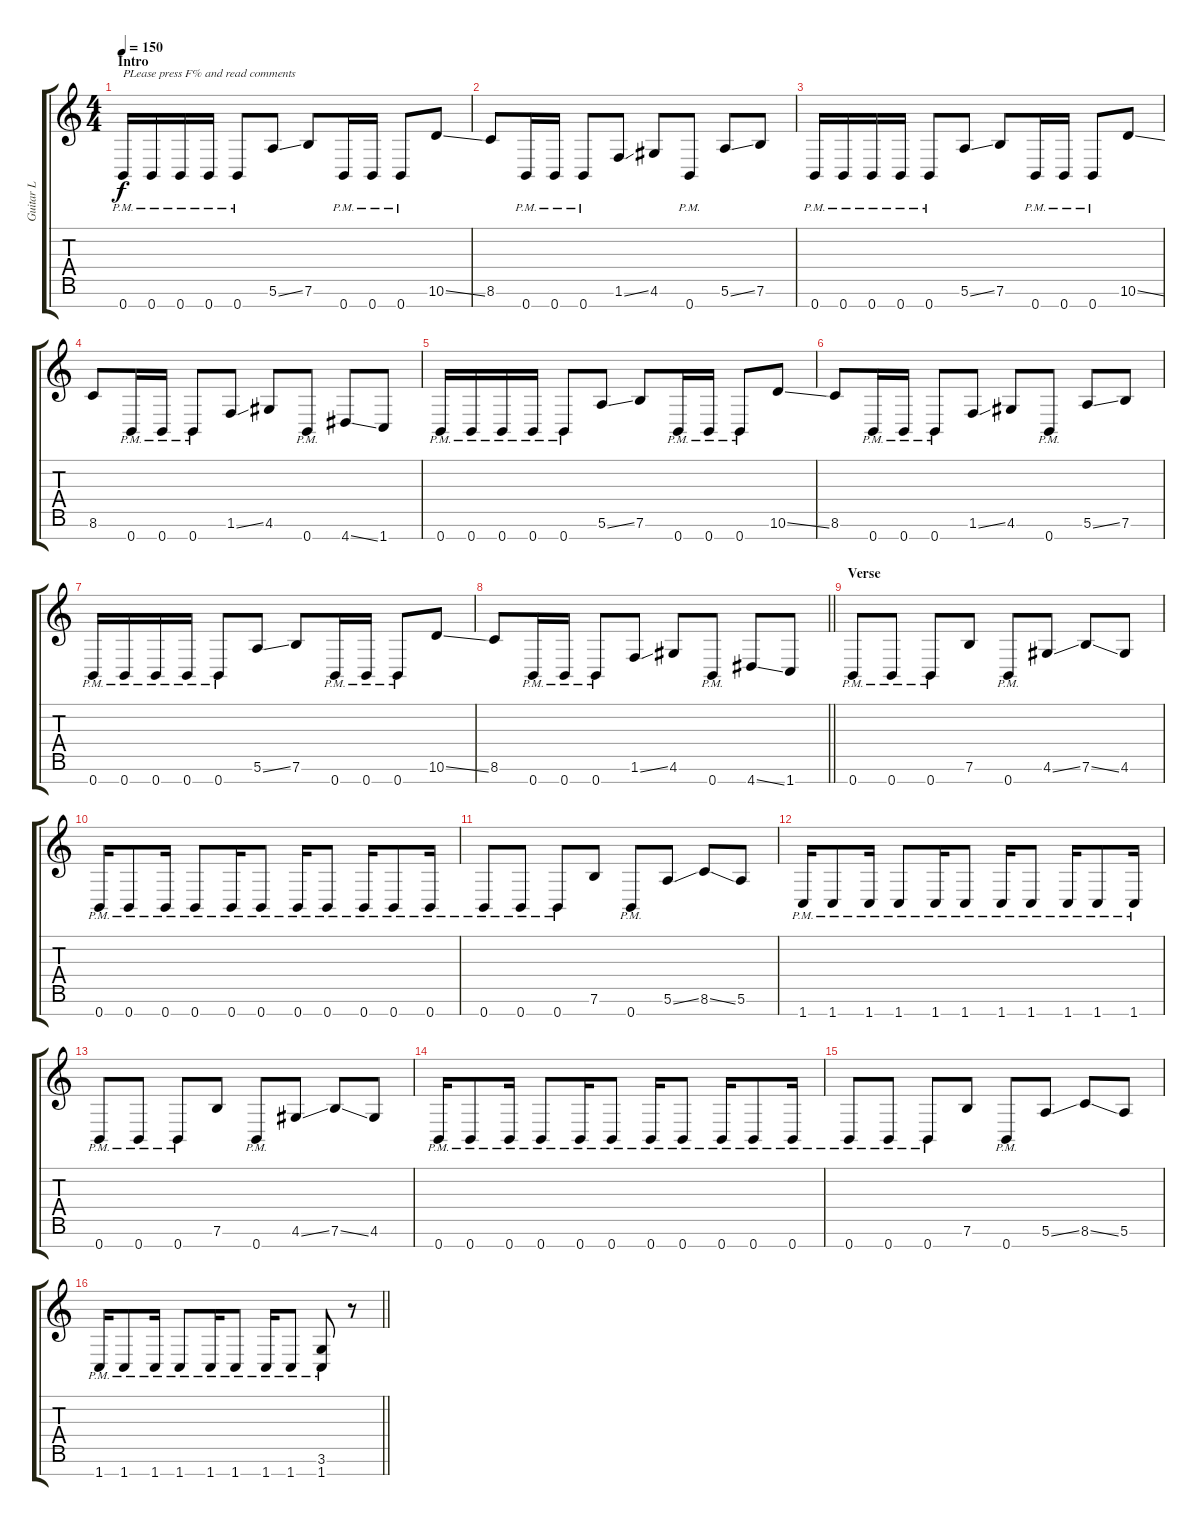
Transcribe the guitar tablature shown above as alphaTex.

\track ("Guitar L" "Guitar L") {instrument distortionguitar}
\staff {score tabs}
\tuning (E4 B3 G3 D3 A2 E2 B1) {hide}
\ts (4 4)
\section ("" "Intro")
\tempo 150
\clef g2
\ks c
0.7{pm}.16{txt "PLease press F% and read comments" dy f instrument distortionguitar} 0.7{pm}.16 0.7{pm}.16 0.7{pm}.16 0.7{pm}.8 5.6{ss}.8 7.6.8 0.7{pm}.16 0.7{pm}.16 0.7{pm}.8 10.6{ss}.8 |
8.6.8 0.7{pm}.16 0.7{pm}.16 0.7{pm}.8 1.6{ss}.8 4.6.8 0.7{pm}.8 5.6{ss}.8 7.6.8 |
0.7{pm}.16 0.7{pm}.16 0.7{pm}.16 0.7{pm}.16 0.7{pm}.8 5.6{ss}.8 7.6.8 0.7{pm}.16 0.7{pm}.16 0.7{pm}.8 10.6{ss}.8 |
8.6.8 0.7{pm}.16 0.7{pm}.16 0.7{pm}.8 1.6{ss}.8 4.6.8 0.7{pm}.8 4.7{ss}.8 1.7.8 |
0.7{pm}.16 0.7{pm}.16 0.7{pm}.16 0.7{pm}.16 0.7{pm}.8 5.6{ss}.8 7.6.8 0.7{pm}.16 0.7{pm}.16 0.7{pm}.8 10.6{ss}.8 |
8.6.8 0.7{pm}.16 0.7{pm}.16 0.7{pm}.8 1.6{ss}.8 4.6.8 0.7{pm}.8 5.6{ss}.8 7.6.8 |
0.7{pm}.16 0.7{pm}.16 0.7{pm}.16 0.7{pm}.16 0.7{pm}.8 5.6{ss}.8 7.6.8 0.7{pm}.16 0.7{pm}.16 0.7{pm}.8 10.6{ss}.8 |
\barLineRight lightlight
8.6.8 0.7{pm}.16 0.7{pm}.16 0.7{pm}.8 1.6{ss}.8 4.6.8 0.7{pm}.8 4.7{ss}.8 1.7.8 |
\section ("" "Verse")
0.7{pm}.8 0.7{pm}.8 0.7{pm}.8 7.6.8 0.7{pm}.8 4.6{ss}.8 7.6{ss}.8 4.6.8 |
0.7{pm}.16 0.7{pm}.8 0.7{pm}.16 0.7{pm}.8 0.7{pm}.16 0.7{pm}.8 0.7{pm}.16 0.7{pm}.8 0.7{pm}.16 0.7{pm}.8 0.7{pm}.16 |
0.7{pm}.8 0.7{pm}.8 0.7{pm}.8 7.6.8 0.7{pm}.8 5.6{ss}.8 8.6{ss}.8 5.6.8 |
1.7{pm}.16 1.7{pm}.8 1.7{pm}.16 1.7{pm}.8 1.7{pm}.16 1.7{pm}.8 1.7{pm}.16 1.7{pm}.8 1.7{pm}.16 1.7{pm}.8 1.7{pm}.16 |
0.7{pm}.8 0.7{pm}.8 0.7{pm}.8 7.6.8 0.7{pm}.8 4.6{ss}.8 7.6{ss}.8 4.6.8 |
0.7{pm}.16 0.7{pm}.8 0.7{pm}.16 0.7{pm}.8 0.7{pm}.16 0.7{pm}.8 0.7{pm}.16 0.7{pm}.8 0.7{pm}.16 0.7{pm}.8 0.7{pm}.16 |
0.7{pm}.8 0.7{pm}.8 0.7{pm}.8 7.6.8 0.7{pm}.8 5.6{ss}.8 8.6{ss}.8 5.6.8 |
\barLineRight lightlight
1.7{pm}.16 1.7{pm}.8 1.7{pm}.16 1.7{pm}.8 1.7{pm}.16 1.7{pm}.8 1.7{pm}.16 1.7{pm}.8 (3.6{pm} 1.7{pm}).8 r.8
